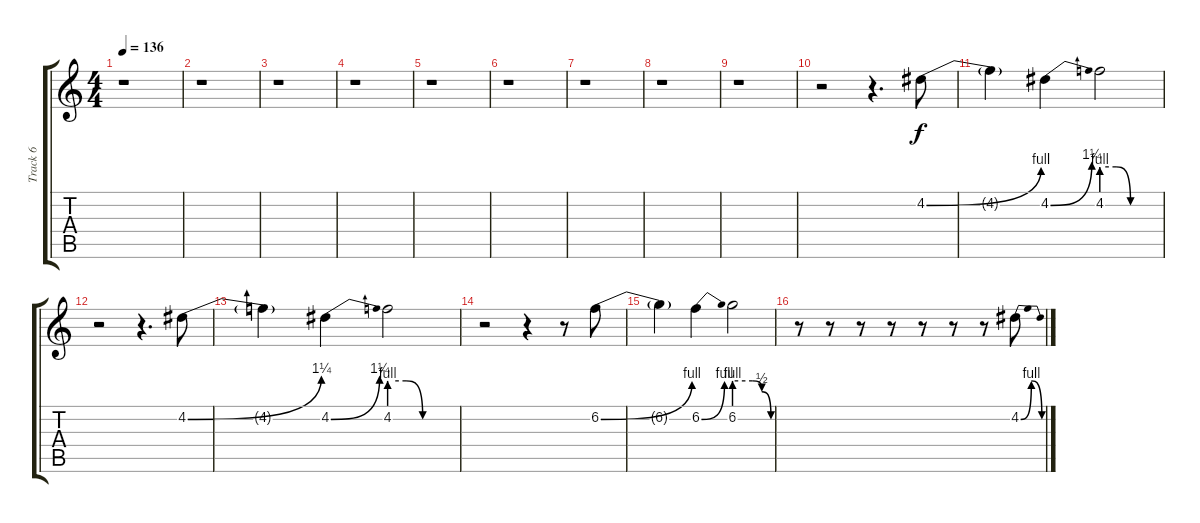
\track ("Track 6" "Track 6") {instrument distortionguitar}
\staff {score tabs}
\tuning (E4 B3 G3 D3 A2 E2) {hide}
\ts (4 4)
\tempo 136
\clef g2
\ks c
r.1{dy f} |
r.1 |
r.1 |
r.1 |
r.1 |
r.1 |
r.1 |
r.1 |
r.1 |
r.2 r.4{d} 4.2{be (bend 0 0 60 4)}.8 |
4.2{t}.4 4.2{be (bend 0 0 60 5)}.4 4.2{be (custom 0 4 15 4 30 0 60 0)}.2 |
r.2 r.4{d} 4.2{be (bend 0 0 60 5)}.8 |
4.2{t}.4 4.2{be (bend 0 0 60 5)}.4 4.2{be (custom 0 4 15 4 30 0 60 0)}.2 |
r.2 r.4 r.8 6.2{be (bend 0 0 60 4)}.8 |
6.2{t}.4 6.2{be (bend 0 0 60 4)}.4 6.2{be (custom 0 4 30 4 45 2 60 0)}.2 |
r.8 r.8 r.8 r.8 r.8 r.8 r.8 4.2{be (bendrelease 0 0 30 4 30 4 60 0)}.8
